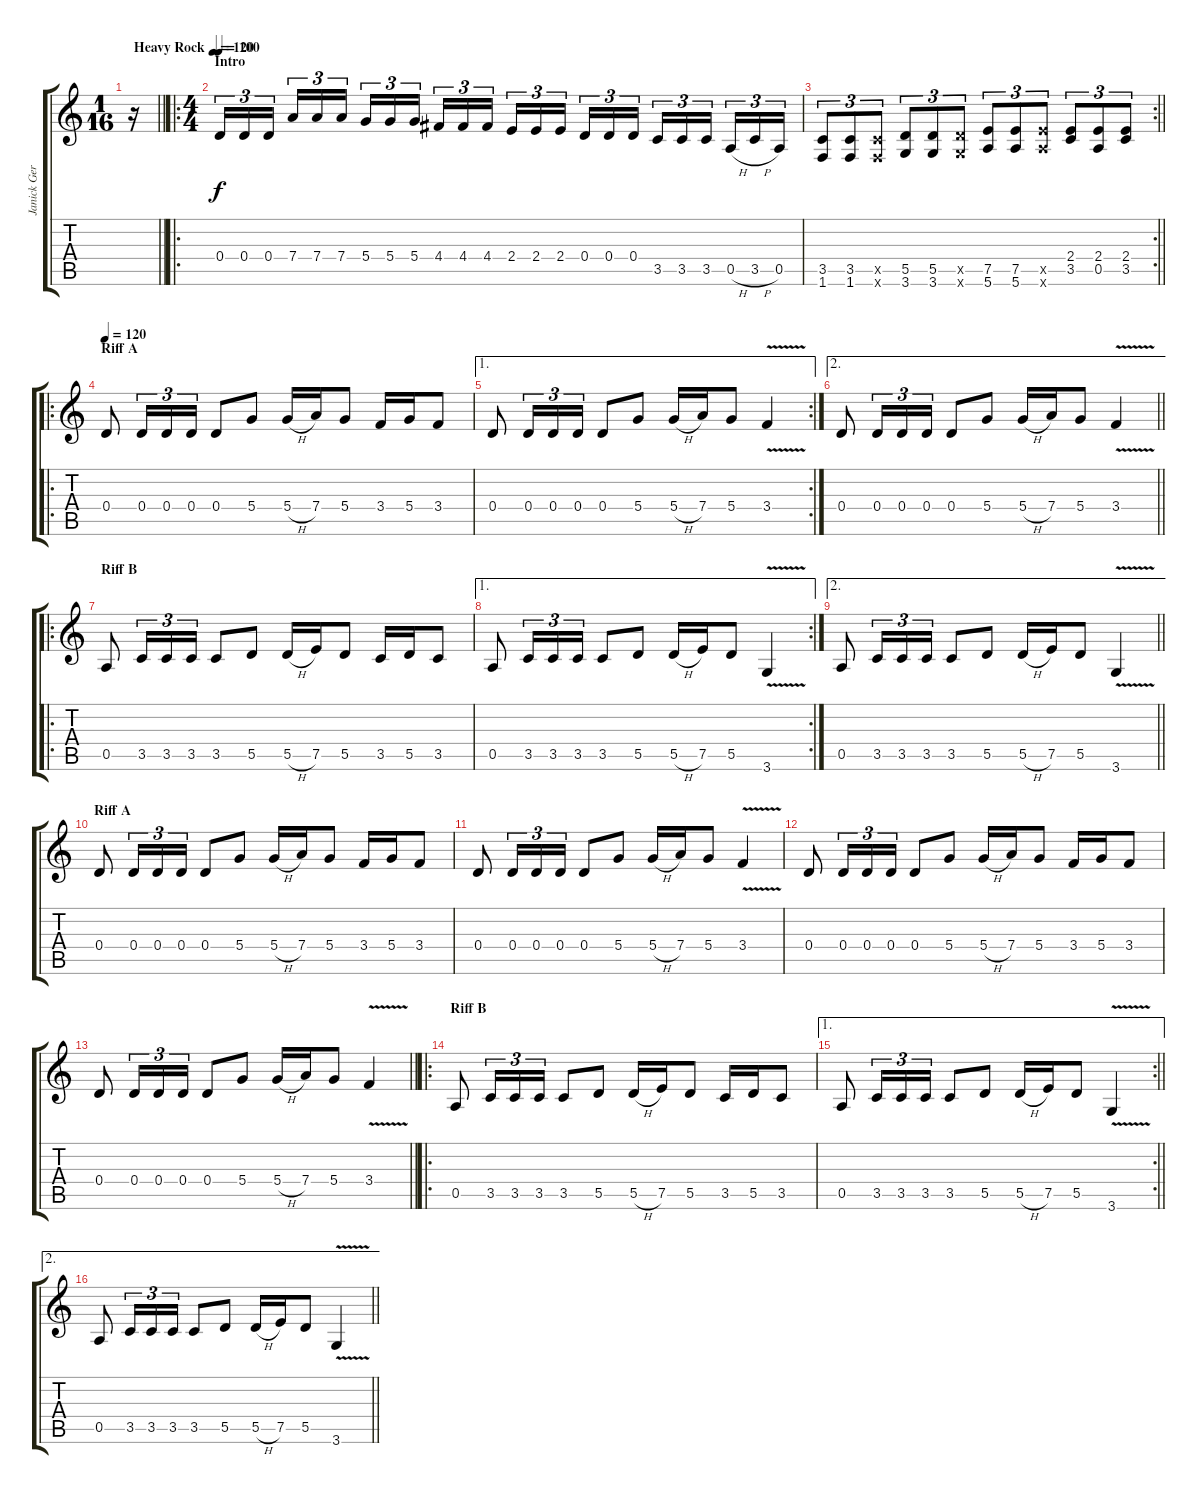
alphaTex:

\track ("Janick Gers" "Janick Ger") {instrument overdrivenguitar}
\staff {score tabs}
\tuning (E4 B3 G3 D3 A2 E2) {hide}
\ts (1 16)
\tempo (120 "Heavy Rock")
\clef g2
\barLineRight lightlight
\ks c
r.16{dy f instrument overdrivenguitar} |
\ro
\ts (4 4)
\section ("" "Intro")
\tempo 100
0.4.16{tu (3 2)} 0.4.16{tu (3 2)} 0.4.16{tu (3 2) beam splitsecondary} 7.4.16{tu (3 2)} 7.4.16{tu (3 2)} 7.4.16{tu (3 2)} 5.4.16{tu (3 2)} 5.4.16{tu (3 2)} 5.4.16{tu (3 2) beam splitsecondary} 4.4.16{tu (3 2)} 4.4.16{tu (3 2)} 4.4.16{tu (3 2)} 2.4.16{tu (3 2)} 2.4.16{tu (3 2)} 2.4.16{tu (3 2) beam splitsecondary} 0.4.16{tu (3 2)} 0.4.16{tu (3 2)} 0.4.16{tu (3 2)} 3.5.16{tu (3 2)} 3.5.16{tu (3 2)} 3.5.16{tu (3 2) beam splitsecondary} 0.5{h}.16{tu (3 2)} 3.5{h}.16{tu (3 2)} 0.5.16{tu (3 2)} |
\rc 2
\barLineRight lightlight
(3.5 1.6).8{tu (3 2)} (3.5 1.6).8{tu (3 2)} (3.5{x} 1.6{x}).8{tu (3 2)} (5.5 3.6).8{tu (3 2)} (5.5 3.6).8{tu (3 2)} (5.5{x} 3.6{x}).8{tu (3 2)} (7.5 5.6).8{tu (3 2)} (7.5 5.6).8{tu (3 2)} (7.5{x} 5.6{x}).8{tu (3 2)} (2.4 3.5).8{tu (3 2)} (2.4 0.5).8{tu (3 2)} (2.4 3.5).8{tu (3 2)} |
\ro
\section ("" "Riff A")
\tempo 120
0.4.8 0.4.16{tu (3 2)} 0.4.16{tu (3 2)} 0.4.16{tu (3 2)} 0.4.8 5.4.8 5.4{h}.16 7.4.16 5.4.8 3.4.16 5.4.16 3.4.8 |
\ae 1
\rc 2
0.4.8 0.4.16{tu (3 2)} 0.4.16{tu (3 2)} 0.4.16{tu (3 2)} 0.4.8 5.4.8 5.4{h}.16 7.4.16 5.4.8 3.4{v}.4 |
\ae 2
\barLineRight lightlight
0.4.8 0.4.16{tu (3 2)} 0.4.16{tu (3 2)} 0.4.16{tu (3 2)} 0.4.8 5.4.8 5.4{h}.16 7.4.16 5.4.8 3.4{v}.4 |
\ro
\section ("" "Riff B")
0.5.8 3.5.16{tu (3 2)} 3.5.16{tu (3 2)} 3.5.16{tu (3 2)} 3.5.8 5.5.8 5.5{h}.16 7.5.16 5.5.8 3.5.16 5.5.16 3.5.8 |
\ae 1
\rc 2
0.5.8 3.5.16{tu (3 2)} 3.5.16{tu (3 2)} 3.5.16{tu (3 2)} 3.5.8 5.5.8 5.5{h}.16 7.5.16 5.5.8 3.6{v}.4 |
\ae 2
\barLineRight lightlight
0.5.8 3.5.16{tu (3 2)} 3.5.16{tu (3 2)} 3.5.16{tu (3 2)} 3.5.8 5.5.8 5.5{h}.16 7.5.16 5.5.8 3.6{v}.4 |
\section ("" "Riff A")
0.4.8 0.4.16{tu (3 2)} 0.4.16{tu (3 2)} 0.4.16{tu (3 2)} 0.4.8 5.4.8 5.4{h}.16 7.4.16 5.4.8 3.4.16 5.4.16 3.4.8 |
0.4.8 0.4.16{tu (3 2)} 0.4.16{tu (3 2)} 0.4.16{tu (3 2)} 0.4.8 5.4.8 5.4{h}.16 7.4.16 5.4.8 3.4{v}.4 |
0.4.8 0.4.16{tu (3 2)} 0.4.16{tu (3 2)} 0.4.16{tu (3 2)} 0.4.8 5.4.8 5.4{h}.16 7.4.16 5.4.8 3.4.16 5.4.16 3.4.8 |
\barLineRight lightlight
0.4.8 0.4.16{tu (3 2)} 0.4.16{tu (3 2)} 0.4.16{tu (3 2)} 0.4.8 5.4.8 5.4{h}.16 7.4.16 5.4.8 3.4{v}.4 |
\ro
\section ("" "Riff B")
0.5.8 3.5.16{tu (3 2)} 3.5.16{tu (3 2)} 3.5.16{tu (3 2)} 3.5.8 5.5.8 5.5{h}.16 7.5.16 5.5.8 3.5.16 5.5.16 3.5.8 |
\ae 1
\rc 2
\barLineRight lightlight
0.5.8 3.5.16{tu (3 2)} 3.5.16{tu (3 2)} 3.5.16{tu (3 2)} 3.5.8 5.5.8 5.5{h}.16 7.5.16 5.5.8 3.6{v}.4 |
\ae 2
\barLineRight lightlight
0.5.8 3.5.16{tu (3 2)} 3.5.16{tu (3 2)} 3.5.16{tu (3 2)} 3.5.8 5.5.8 5.5{h}.16 7.5.16 5.5.8 3.6{v}.4
